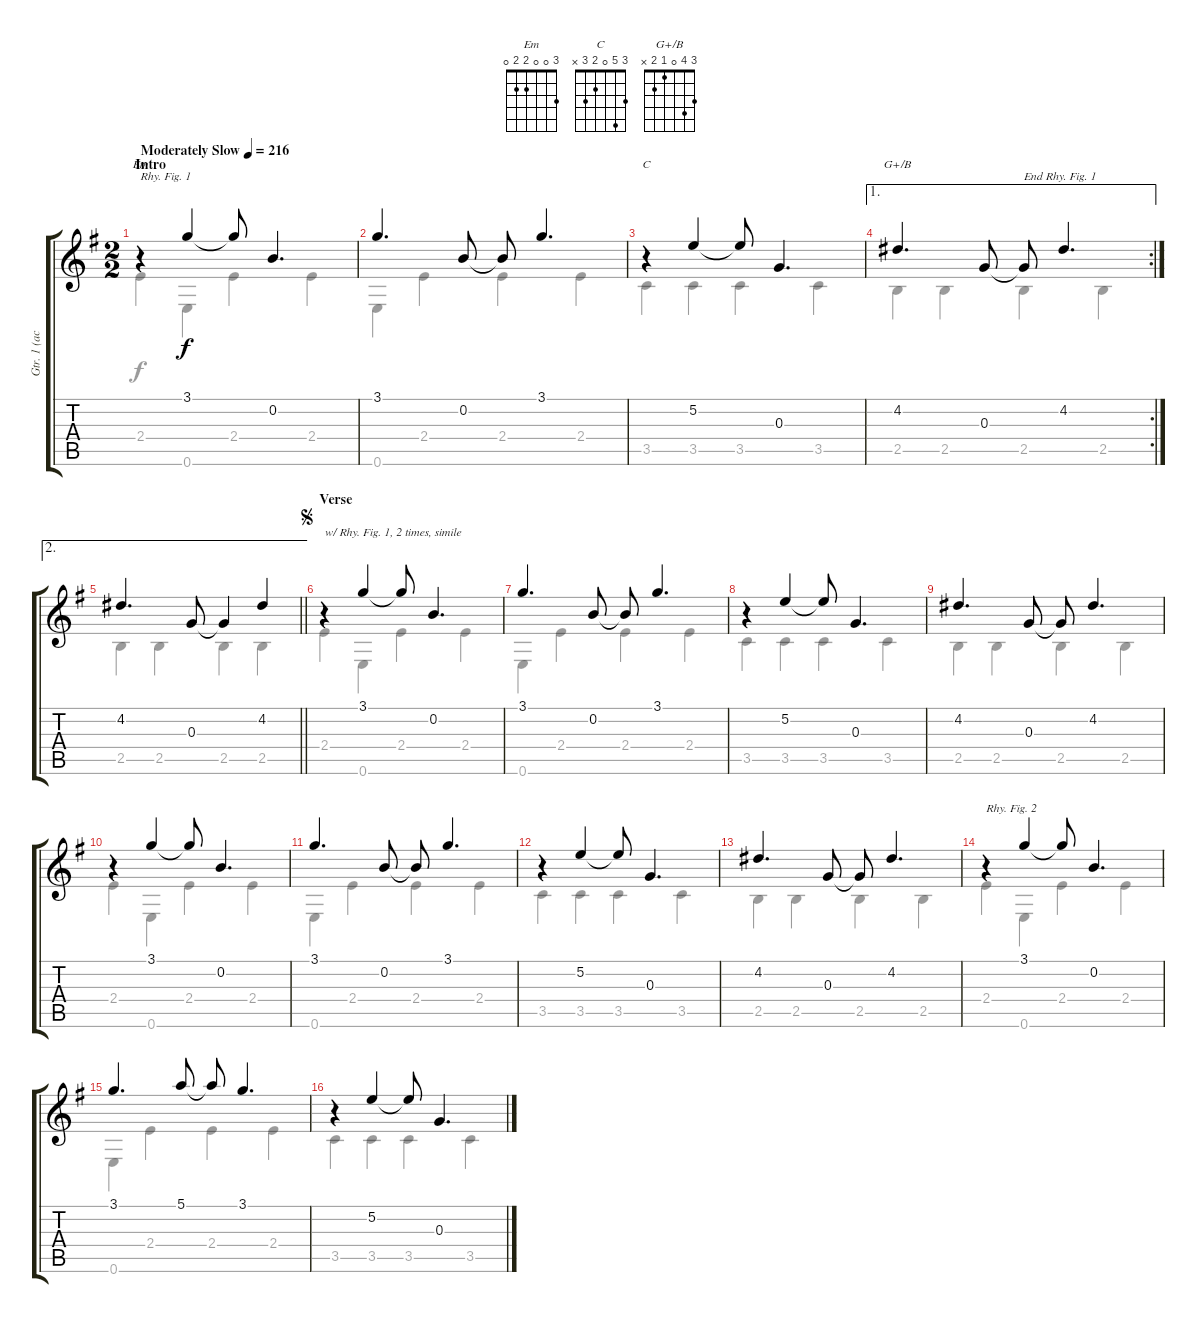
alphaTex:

\track ("Gtr. 1 (acous.)" "Gtr. 1 (ac") {instrument acousticguitarsteel}
\staff {score tabs}
\tuning (E4 B3 G3 D3 A2 E2) {hide}
\chord ("Em" 3 0 0 2 2 0)
\chord ("C" 3 5 0 2 3 x)
\chord ("G+/B" 3 4 0 1 2 x)
\voice
\ts (2 2)
\section ("" "Intro")
\tempo (216 "Moderately Slow")
\clef g2
\ks eminor
r.4{ch "Em" txt "Rhy. Fig. 1" dy f instrument acousticguitarsteel} 3.1.4 3.1{t}.8 0.2.4{d} |
3.1.4{d} 0.2.8 0.2{t}.8 3.1.4{d} |
r.4{ch "C"} 5.2.4 5.2{t}.8 0.3.4{d} |
\ae 1
\rc 2
4.2.4{d ch "G+/B"} 0.3.8 0.3{t}.8{txt "End Rhy. Fig. 1"} 4.2.4{d} |
\ae 2
\barLineRight lightlight
4.2.4{d} 0.3.8 0.3{t}.4 4.2.4 |
\section ("" "Verse")
\jump segno
r.4{txt "w/ Rhy. Fig. 1, 2 times, simile"} 3.1.4 3.1{t}.8 0.2.4{d} |
3.1.4{d} 0.2.8 0.2{t}.8 3.1.4{d} |
r.4 5.2.4 5.2{t}.8 0.3.4{d} |
4.2.4{d} 0.3.8 0.3{t}.8 4.2.4{d} |
r.4 3.1.4 3.1{t}.8 0.2.4{d} |
3.1.4{d} 0.2.8 0.2{t}.8 3.1.4{d} |
r.4 5.2.4 5.2{t}.8 0.3.4{d} |
4.2.4{d} 0.3.8 0.3{t}.8 4.2.4{d} |
r.4{txt "Rhy. Fig. 2"} 3.1.4 3.1{t}.8 0.2.4{d} |
3.1.4{d} 5.1.8 5.1{t}.8 3.1.4{d} |
r.4 5.2.4 5.2{t}.8 0.3.4{d}
\voice
\clef g2
\ottava regular
\simile none
\ks eminor
2.4.4{dy f} 0.6.4 2.4.4 2.4.4 |
0.6.4 2.4.4 2.4.4 2.4.4 |
3.5.4 3.5.4 3.5.4 3.5.4 |
2.5.4 2.5.4 2.5.4 2.5.4 |
\barLineRight lightlight
2.5.4 2.5.4 2.5.4 2.5.4 |
2.4.4 0.6.4 2.4.4 2.4.4 |
0.6.4 2.4.4 2.4.4 2.4.4 |
3.5.4 3.5.4 3.5.4 3.5.4 |
2.5.4 2.5.4 2.5.4 2.5.4 |
2.4.4 0.6.4 2.4.4 2.4.4 |
0.6.4 2.4.4 2.4.4 2.4.4 |
3.5.4 3.5.4 3.5.4 3.5.4 |
2.5.4 2.5.4 2.5.4 2.5.4 |
2.4.4 0.6.4 2.4.4 2.4.4 |
0.6.4 2.4.4 2.4.4 2.4.4 |
3.5.4 3.5.4 3.5.4 3.5.4
